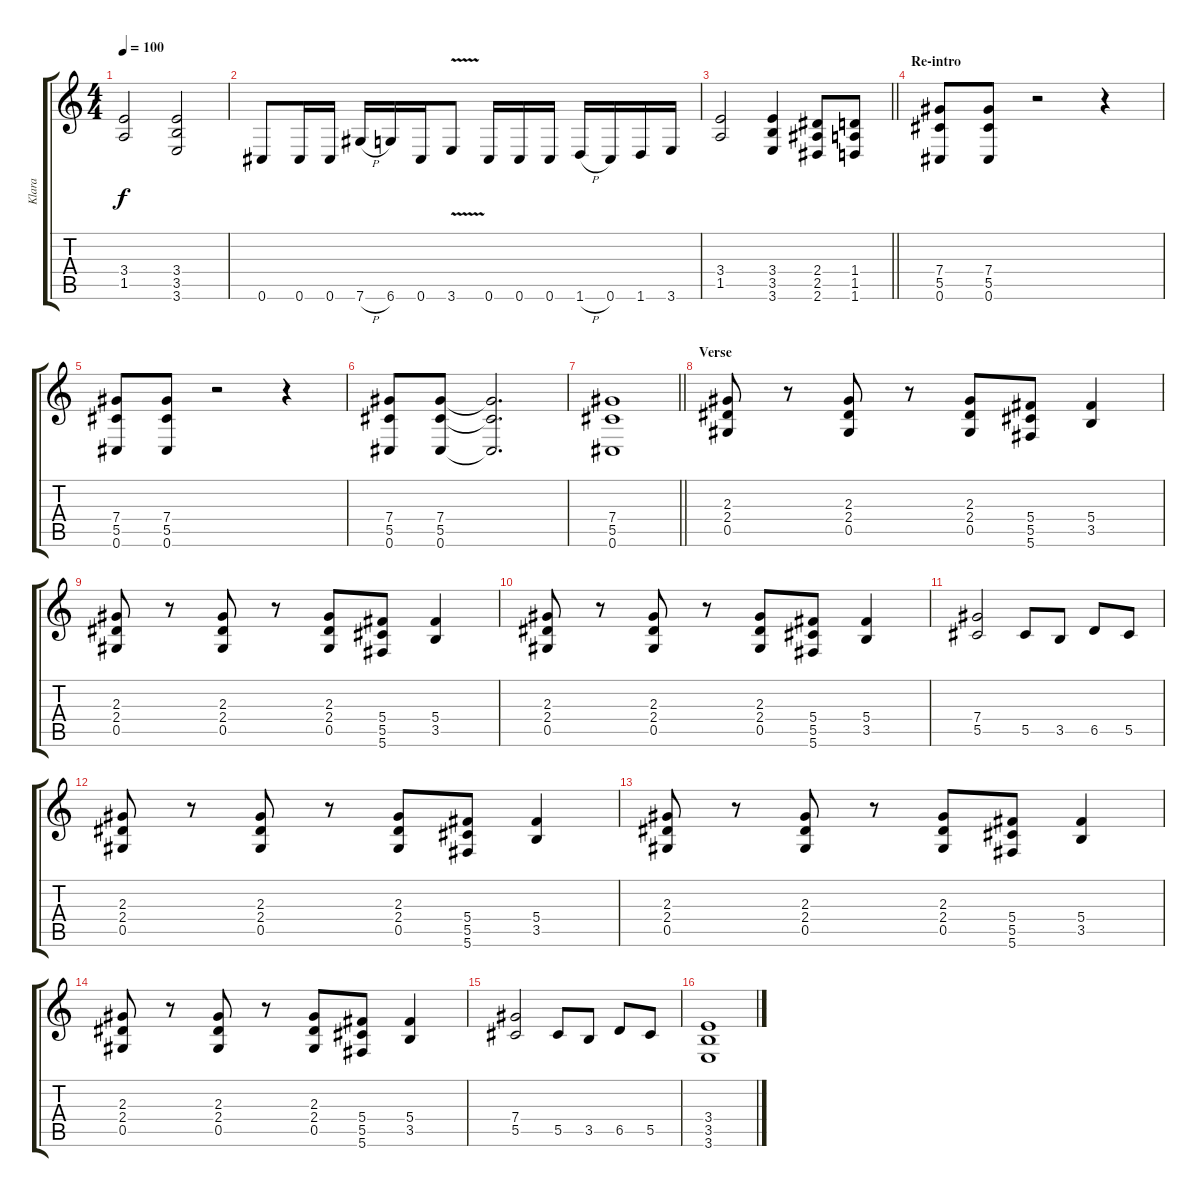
\track ("Klara" "Klara") {instrument distortionguitar}
\staff {score tabs}
\tuning (Eb4 Bb3 Gb3 Db3 Ab2 Db2) {hide}
\ts (4 4)
\tempo 100
\clef g2
\ks c
(3.4 1.5).2{dy f} (3.4 3.5 3.6).2 |
0.6.8 0.6.16 0.6.16 7.6{h}.16 6.6.16 0.6.16 3.6{v}.8 0.6.16 0.6.16 0.6.16 1.6{h}.16 0.6.16 1.6.16 3.6.16 |
\barLineRight lightlight
(3.4 1.5).2 (3.4 3.5 3.6).4 (2.4 2.5 2.6).8 (1.4 1.5 1.6).8 |
\section ("" "Re-intro")
(7.4 5.5 0.6).8 (7.4 5.5 0.6).8 r.2 r.4 |
(7.4 5.5 0.6).8 (7.4 5.5 0.6).8 r.2 r.4 |
(7.4 5.5 0.6).8 (7.4 5.5 0.6).8 (7.4{t} 5.5{t} 0.6{t}).2{d} |
\barLineRight lightlight
(7.4 5.5 0.6).1 |
\section ("" "Verse")
(2.3 2.4 0.5).8 r.8 (2.3 2.4 0.5).8 r.8 (2.3 2.4 0.5).8 (5.4 5.5 5.6).8 (5.4 3.5).4 |
(2.3 2.4 0.5).8 r.8 (2.3 2.4 0.5).8 r.8 (2.3 2.4 0.5).8 (5.4 5.5 5.6).8 (5.4 3.5).4 |
(2.3 2.4 0.5).8 r.8 (2.3 2.4 0.5).8 r.8 (2.3 2.4 0.5).8 (5.4 5.5 5.6).8 (5.4 3.5).4 |
(7.4 5.5).2 5.5.8 3.5.8 6.5.8 5.5.8 |
(2.3 2.4 0.5).8 r.8 (2.3 2.4 0.5).8 r.8 (2.3 2.4 0.5).8 (5.4 5.5 5.6).8 (5.4 3.5).4 |
(2.3 2.4 0.5).8 r.8 (2.3 2.4 0.5).8 r.8 (2.3 2.4 0.5).8 (5.4 5.5 5.6).8 (5.4 3.5).4 |
(2.3 2.4 0.5).8 r.8 (2.3 2.4 0.5).8 r.8 (2.3 2.4 0.5).8 (5.4 5.5 5.6).8 (5.4 3.5).4 |
(7.4 5.5).2 5.5.8 3.5.8 6.5.8 5.5.8 |
(3.4 3.5 3.6).1
